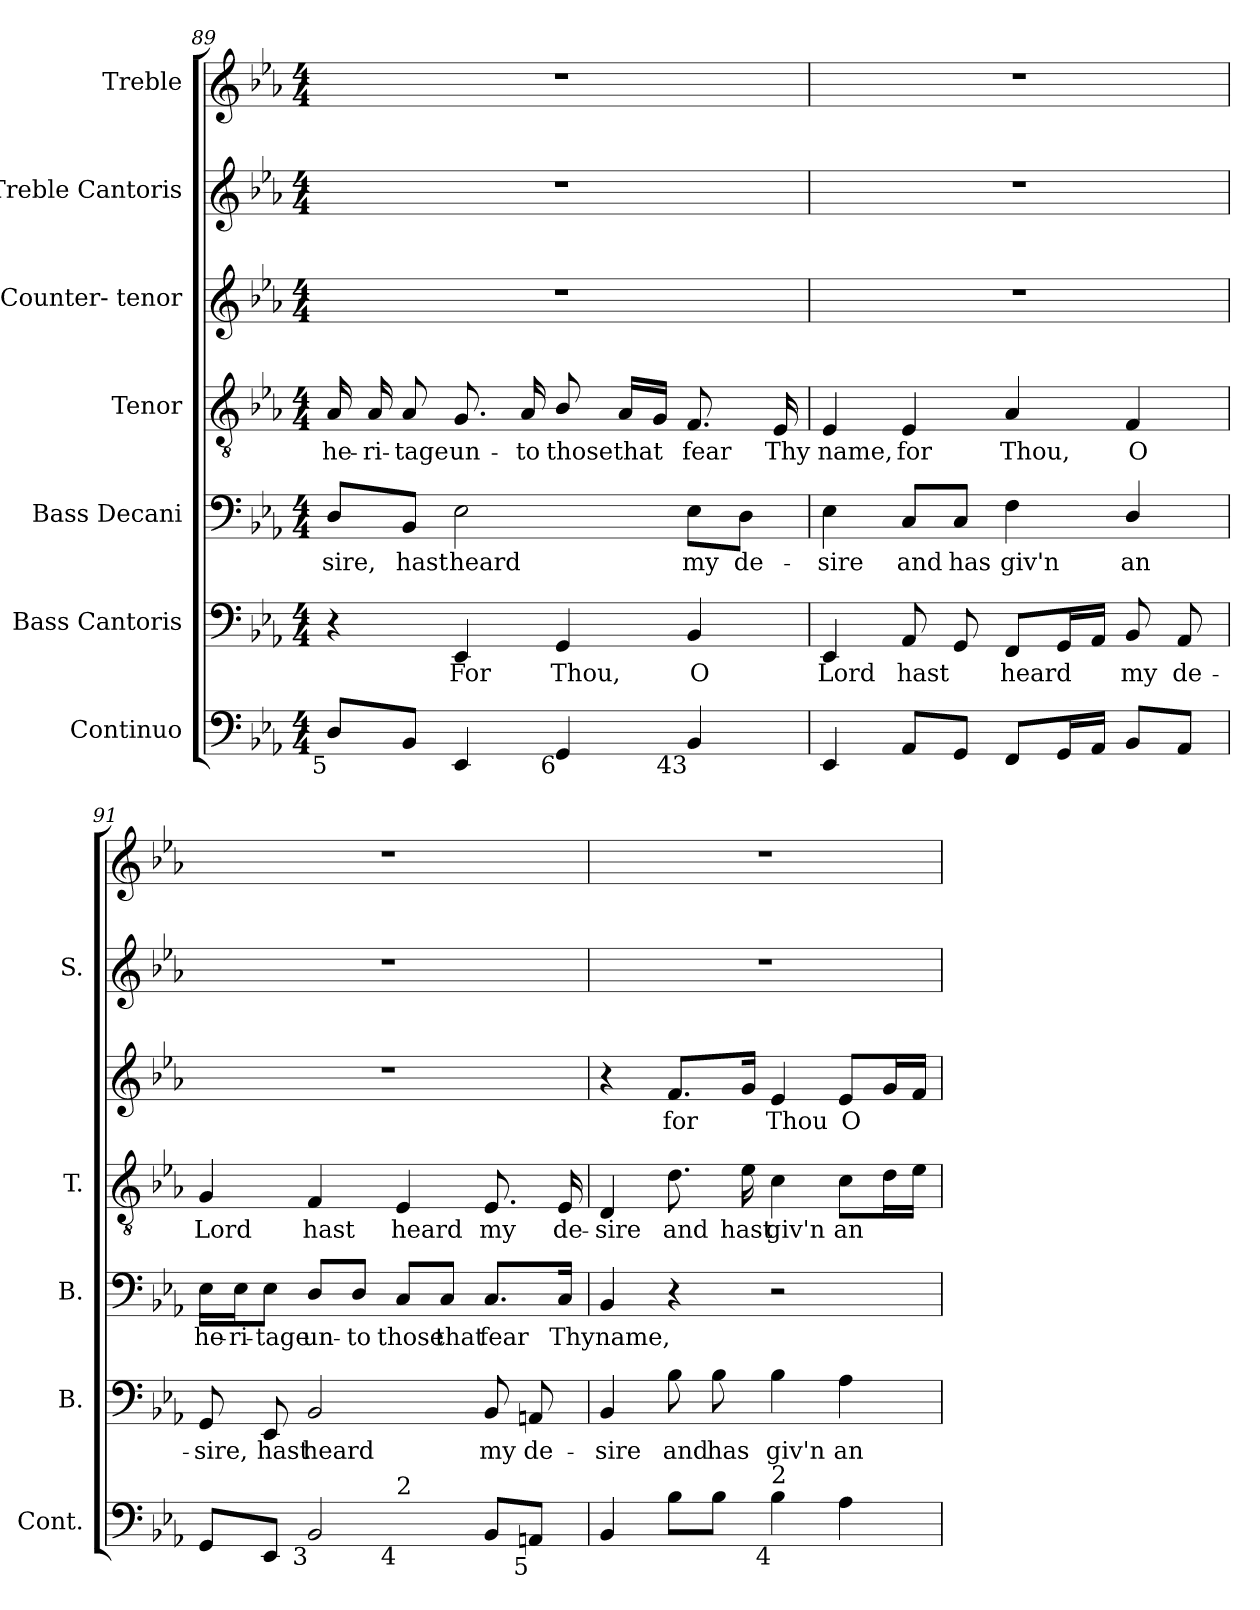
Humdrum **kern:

**kern	**kern	**text	**kern	**text	**kern	**text	**kern	**text	**kern	**kern
*part7	*part6	*part6	*part5	*part5	*part4	*part4	*part3	*part3	*part2	*part1
*staff7	*staff6	*staff6	*staff5	*staff5	*staff4	*staff4	*staff3	*staff3	*staff2	*staff1
*I"Continuo	*I"Bass Cantoris	*	*I"Bass Decani	*	*I"Tenor	*	*I"Counter- tenor	*	*I"Treble Cantoris	*I"Treble
*I'Cont.	*I'B.	*	*I'B.	*	*I'T.	*	*	*	*I'S.	*
!!LO:PB:g=z
*clefF4	*clefF4	*	*clefF4	*	*clefGv2	*	*clefG2	*	*clefG2	*clefG2
*	*	*	*	*	*ITrd7c12	*	*	*	*	*
*k[b-e-a-]	*k[b-e-a-]	*	*k[b-e-a-]	*	*k[b-e-a-]	*	*k[b-e-a-]	*	*k[b-e-a-]	*k[b-e-a-]
*E-:	*E-:	*	*E-:	*	*E-:	*	*E-:	*	*E-:	*E-:
*M4/4	*M4/4	*	*M4/4	*	*M4/4	*	*M4/4	*	*M4/4	*M4/4
=89	=89	=89	=89	=89	=89	=89	=89	=89	=89	=89
!	!	!	!	!LO:LY:b:color=#000000	!	!	!	!	!	!
!LO:TX:b:rj:t=5	!	!	!	!	!	!	!	!	!	!
!	!	!	!	!	!	!LO:LY:b:color=#000000	!	!	!	!
8Di/L	4r	.	8Di/L	-sire,	16AA-i/	he-	1r	.	1r	1r
!	!	!	!	!	!	!LO:LY:b:color=#000000	!	!	!	!
.	.	.	.	.	16AA-i/	-ri-	.	.	.	.
!	!	!	!	!LO:LY:b:color=#000000	!	!	!	!	!	!
!	!	!	!	!	!	!LO:LY:b:color=#000000	!	!	!	!
8BB-i/J	.	.	8BB-i/J	hast	8AA-i/	-tage	.	.	.	.
!	!	!LO:LY:b:color=#000000	!	!	!	!	!	!	!	!
!	!	!	!	!LO:LY:b:color=#000000	!	!	!	!	!	!
!	!	!	!	!	!	!LO:LY:b:color=#000000	!	!	!	!
4EE-i/	4EE-i/	For	2E-i\	heard	8.GGi/	un-	.	.	.	.
!	!	!	!	!	!	!LO:LY:b:color=#000000	!	!	!	!
.	.	.	.	.	16AA-i/	-to	.	.	.	.
!	!	!LO:LY:b:color=#000000	!	!	!	!	!	!	!	!
!LO:TX:b:rj:t=6	!	!	!	!	!	!	!	!	!	!
!	!	!	!	!	!	!LO:LY:b:color=#000000	!	!	!	!
4GGi/	4GGi/	Thou,	.	.	8BB-i/	those	.	.	.	.
!	!	!	!	!	!	!LO:LY:b:color=#000000	!	!	!	!
.	.	.	.	.	16AA-i/LL	that	.	.	.	.
.	.	.	.	.	16GGi/JJ	.	.	.	.	.
!	!	!LO:LY:b:color=#000000	!	!	!	!	!	!	!	!
!	!	!	!	!LO:LY:b:color=#000000	!	!	!	!	!	!
!LO:TX:b:rj:t=43	!	!	!	!	!	!	!	!	!	!
!	!	!	!	!	!	!LO:LY:b:color=#000000	!	!	!	!
4BB-i/	4BB-i/	O	8E-i\L	my	8.FFi/	fear	.	.	.	.
!	!	!	!	!LO:LY:b:color=#000000	!	!	!	!	!	!
.	.	.	8Di\J	de-	.	.	.	.	.	.
!	!	!	!	!	!	!LO:LY:b:color=#000000	!	!	!	!
.	.	.	.	.	16EE-i/	Thy	.	.	.	.
=90	=90	=90	=90	=90	=90	=90	=90	=90	=90	=90
!	!	!LO:LY:b:color=#000000	!	!	!	!	!	!	!	!
!	!	!	!	!LO:LY:b:color=#000000	!	!	!	!	!	!
!	!	!	!	!	!	!LO:LY:b:color=#000000	!	!	!	!
4EE-i/	4EE-i/	Lord	4E-i\	-sire	4EE-i/	name,	1r	.	1r	1r
!	!	!LO:LY:b:color=#000000	!	!	!	!	!	!	!	!
!	!	!	!	!LO:LY:b:color=#000000	!	!	!	!	!	!
!	!	!	!	!	!	!LO:LY:b:color=#000000	!	!	!	!
8AA-i/L	8AA-i/	hast	8Ci/L	and	4EE-i/	for	.	.	.	.
!	!	!	!	!LO:LY:b:color=#000000	!	!	!	!	!	!
8GGi/J	8GGi/	.	8Ci/J	has	.	.	.	.	.	.
!	!	!LO:LY:b:color=#000000	!	!	!	!	!	!	!	!
!	!	!	!	!LO:LY:b:color=#000000	!	!	!	!	!	!
!	!	!	!	!	!	!LO:LY:b:color=#000000	!	!	!	!
8FFi/L	8FFi/L	heard	4Fi\	giv'n	4AA-i/	Thou,	.	.	.	.
16GGi/L	16GGi/L	.	.	.	.	.	.	.	.	.
16AA-i/JJ	16AA-i/JJ	.	.	.	.	.	.	.	.	.
!	!	!LO:LY:b:color=#000000	!	!	!	!	!	!	!	!
!	!	!	!	!LO:LY:b:color=#000000	!	!	!	!	!	!
!	!	!	!	!	!	!LO:LY:b:color=#000000	!	!	!	!
8BB-i/L	8BB-i/	my	4Di/	an	4FFi/	O	.	.	.	.
!	!	!LO:LY:b:color=#000000	!	!	!	!	!	!	!	!
8AA-i/J	8AA-i/	de-	.	.	.	.	.	.	.	.
!!LO:LB:g=z
=91	=91	=91	=91	=91	=91	=91	=91	=91	=91	=91
!	!	!LO:LY:b:color=#000000	!	!	!	!	!	!	!	!
!	!	!	!	!LO:LY:b:color=#000000	!	!	!	!	!	!
!LO:TX:b:rj:t=6	!	!	!	!	!	!	!	!	!	!
!	!	!	!	!	!	!LO:LY:b:color=#000000	!	!	!	!
*^	*	*	*	*	*	*	*	*	*	*
8GGi/L	2ryy	8GGi/	-sire,	16E-i\LL	he-	4GGi/	Lord	1r	.	1r	1r
!	!	!	!	!	!LO:LY:b:color=#000000	!	!	!	!	!	!
.	.	.	.	16E-i\J	-ri-	.	.	.	.	.	.
!	!	!	!LO:LY:b:color=#000000	!	!	!	!	!	!	!	!
!	!	!	!	!	!LO:LY:b:color=#000000	!	!	!	!	!	!
8EE-i/J	.	8EE-i/	hast	8E-i\J	-tage	.	.	.	.	.	.
!	!	!	!LO:LY:b:color=#000000	!	!	!	!	!	!	!	!
!	!	!	!	!	!LO:LY:b:color=#000000	!	!	!	!	!	!
!LO:TX:b:rj:t=3	!	!	!	!	!	!	!	!	!	!	!
!	!	!	!	!	!	!	!LO:LY:b:color=#000000	!	!	!	!
2BB-i/	.	2BB-i/	heard	8Di/L	un-	4FFi/	hast	.	.	.	.
!	!	!	!	!	!LO:LY:b:color=#000000	!	!	!	!	!	!
.	.	.	.	8Di/J	-to	.	.	.	.	.	.
!	!	!	!	!	!LO:LY:b:color=#000000	!	!	!	!	!	!
!	!LO:TX:b:rj:t=4	!	!	!	!	!	!	!	!	!	!
!	!LO:TX:t=2	!	!	!	!	!	!	!	!	!	!
!	!	!	!	!	!	!	!LO:LY:b:color=#000000	!	!	!	!
.	2ryy	.	.	8Ci/L	those	4EE-i/	heard	.	.	.	.
!	!	!	!	!	!LO:LY:b:color=#000000	!	!	!	!	!	!
.	.	.	.	8Ci/J	that	.	.	.	.	.	.
!	!	!	!LO:LY:b:color=#000000	!	!	!	!	!	!	!	!
!	!	!	!	!	!LO:LY:b:color=#000000	!	!	!	!	!	!
!	!	!	!	!	!	!	!LO:LY:b:color=#000000	!	!	!	!
8BB-i/L	.	8BB-i/	my	8.Ci/L	fear	8.EE-i/	my	.	.	.	.
!LO:TX:b:rj:t=5	!	!	!	!	!	!	!	!	!	!	!
!	!	!	!LO:LY:b:color=#000000	!	!	!	!	!	!	!	!
8AAni/J	.	8AAni/	de-	.	.	.	.	.	.	.	.
!	!	!	!	!	!LO:LY:b:color=#000000	!	!	!	!	!	!
!	!	!	!	!	!	!	!LO:LY:b:color=#000000	!	!	!	!
.	.	.	.	16Ci/Jk	Thy	16EE-i/	de-	.	.	.	.
*v	*v	*	*	*	*	*	*	*	*	*	*
=92	=92	=92	=92	=92	=92	=92	=92	=92	=92	=92
*^	*	*	*	*	*	*	*	*	*	*
!	!	!	!LO:LY:b:color=#000000	!	!	!	!	!	!	!	!
*v	*v	*	*	*	*	*	*	*	*	*	*
*^	*	*	*	*	*	*	*	*	*	*
!	!	!	!	!	!LO:LY:b:color=#000000	!	!	!	!	!	!
*v	*v	*	*	*	*	*	*	*	*	*	*
*^	*	*	*	*	*	*	*	*	*	*
!	!	!	!	!	!	!	!LO:LY:b:color=#000000	!	!	!	!
*v	*v	*	*	*	*	*	*	*	*	*	*
4BB-i/	4BB-i/	-sire	4BB-i/	name,	4DDi/	-sire	4r	.	1r	1r
!	!	!LO:LY:b:color=#000000	!	!	!	!	!	!	!	!
!	!	!	!	!	!	!LO:LY:b:color=#000000	!	!	!	!
!	!	!	!	!	!	!	!	!LO:LY:b:color=#000000	!	!
8B-i\L	8B-i\	and	4r	.	8.Di\	and	8.fi/L	for	.	.
!	!	!LO:LY:b:color=#000000	!	!	!	!	!	!	!	!
8B-i\J	8B-i\	has	.	.	.	.	.	.	.	.
!	!	!	!	!	!	!LO:LY:b:color=#000000	!	!	!	!
.	.	.	.	.	16E-i\	hast	16gi/Jk	.	.	.
!	!	!LO:LY:b:color=#000000	!	!	!	!	!	!	!	!
!	!	!	!	!	!	!LO:LY:b:color=#000000	!	!	!	!
!LO:TX:b:rj:t=4	!	!	!	!	!	!	!	!	!	!
!LO:TX:t=2	!	!	!	!	!	!	!	!	!	!
!	!	!	!	!	!	!	!	!LO:LY:b:color=#000000	!	!
4B-i\	4B-i\	giv'n	2r	.	4Ci\	giv'n	4e-i/	Thou	.	.
!	!	!LO:LY:b:color=#000000	!	!	!	!	!	!	!	!
!	!	!	!	!	!	!LO:LY:b:color=#000000	!	!	!	!
!	!	!	!	!	!	!	!	!LO:LY:b:color=#000000	!	!
4A-i\	4A-i\	an	.	.	8Ci\L	an	8e-i/L	O	.	.
.	.	.	.	.	16Di\L	.	16gi/L	.	.	.
.	.	.	.	.	16E-i\JJ	.	16fi/JJ	.	.	.
=	=	=	=	=	=	=	=	=	=	=
*-	*-	*-	*-	*-	*-	*-	*-	*-	*-	*-
